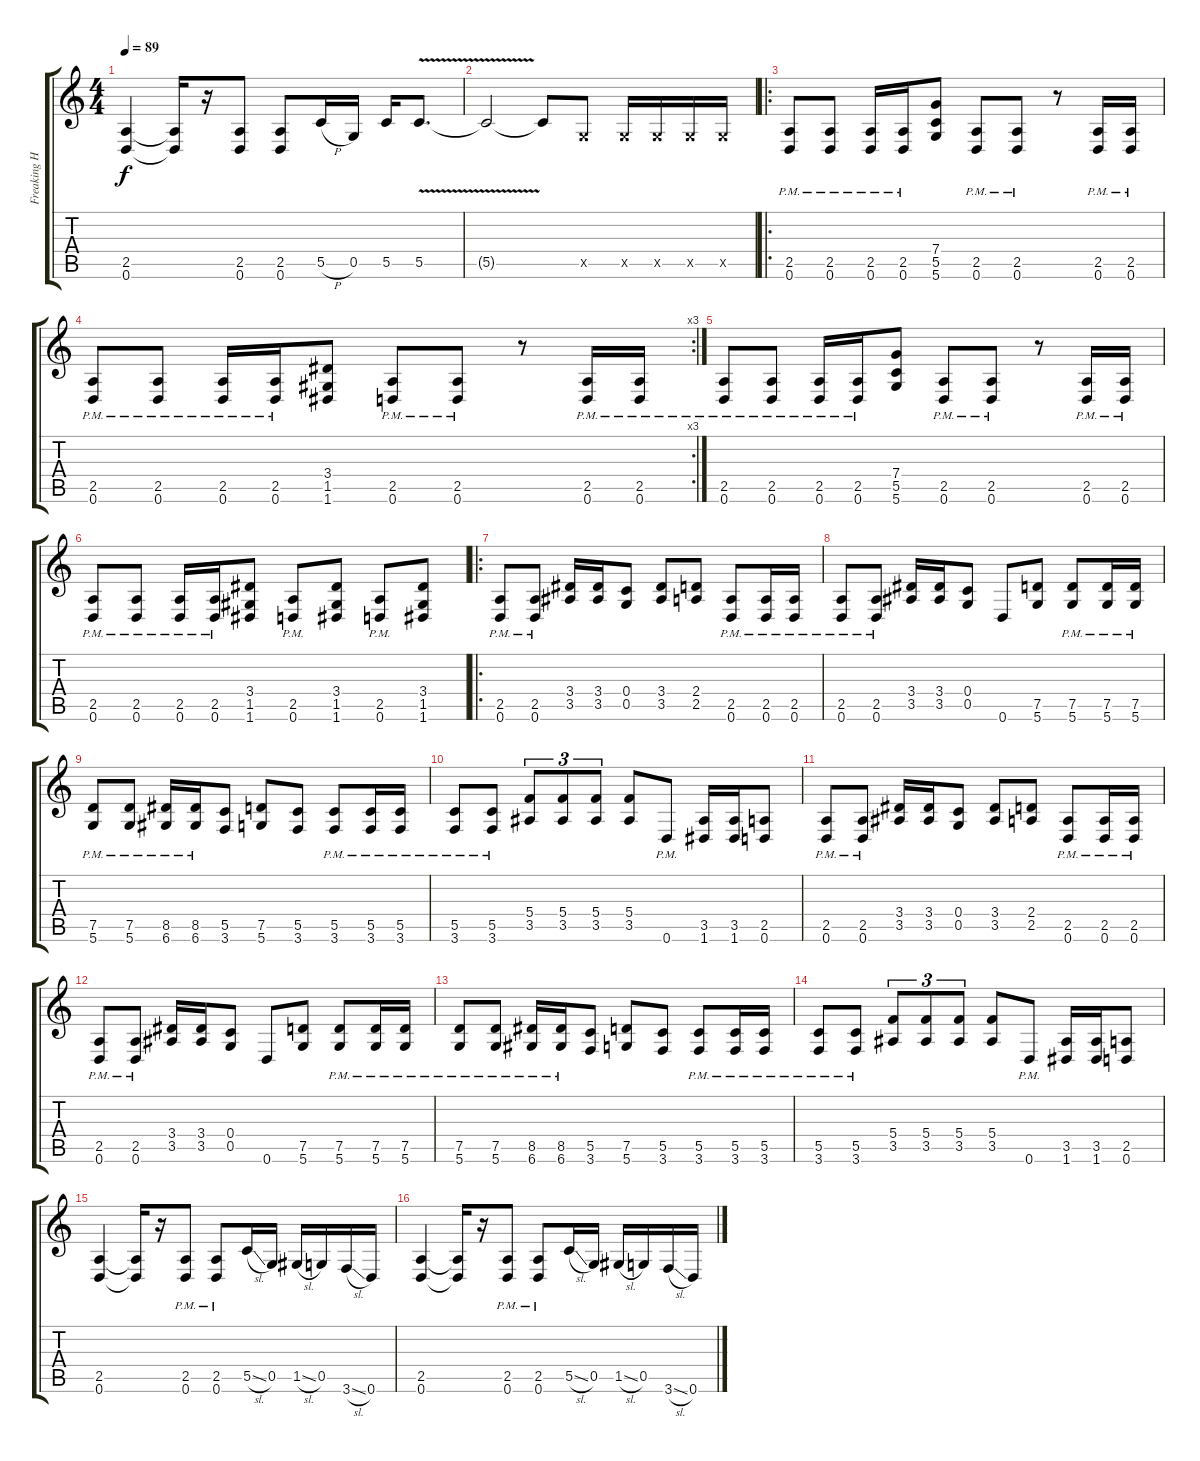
\track ("Freaking Hammet" "Freaking H") {instrument distortionguitar}
\staff {score tabs}
\tuning (D4 A3 F3 C3 G2 D2) {hide}
\ts (4 4)
\tempo 89
\clef g2
\ks c
(2.5 0.6).4{dy f} (2.5{t} 0.6{t}).16 r.16 (2.5 0.6).8 (2.5 0.6).8 5.5{h}.16 0.5.16 5.5.16 5.5{v}.8{d} |
5.5{t}.2 5.5{t}.8 0.5{x}.8 0.5{x}.16 0.5{x}.16 0.5{x}.16 0.5{x}.16 |
\ro
(2.5{pm} 0.6{pm}).8 (2.5{pm} 0.6{pm}).8 (2.5{pm} 0.6{pm}).16 (2.5{pm} 0.6{pm}).16 (7.4 5.5 5.6).8 (2.5{pm} 0.6{pm}).8 (2.5{pm} 0.6{pm}).8 r.8 (2.5{pm} 0.6{pm}).16 (2.5{pm} 0.6{pm}).16 |
\rc 3
(2.5{pm} 0.6{pm}).8 (2.5{pm} 0.6{pm}).8 (2.5{pm} 0.6{pm}).16 (2.5{pm} 0.6{pm}).16 (3.4 1.5 1.6).8 (2.5{pm} 0.6{pm}).8 (2.5{pm} 0.6{pm}).8 r.8 (2.5{pm} 0.6{pm}).16 (2.5{pm} 0.6{pm}).16 |
(2.5{pm} 0.6{pm}).8 (2.5{pm} 0.6{pm}).8 (2.5{pm} 0.6{pm}).16 (2.5{pm} 0.6{pm}).16 (7.4 5.5 5.6).8 (2.5{pm} 0.6{pm}).8 (2.5{pm} 0.6{pm}).8 r.8 (2.5{pm} 0.6{pm}).16 (2.5{pm} 0.6{pm}).16 |
(2.5{pm} 0.6{pm}).8 (2.5{pm} 0.6{pm}).8 (2.5{pm} 0.6{pm}).16 (2.5{pm} 0.6{pm}).16 (3.4 1.5 1.6).8 (2.5{pm} 0.6{pm}).8 (3.4 1.5 1.6).8 (2.5{pm} 0.6{pm}).8 (3.4 1.5 1.6).8 |
\ro
(2.5{pm} 0.6{pm}).8 (2.5{pm} 0.6{pm}).8 (3.4 3.5).16 (3.4 3.5).16 (0.4 0.5).8 (3.4 3.5).8 (2.4 2.5).8 (2.5{pm} 0.6{pm}).8 (2.5{pm} 0.6{pm}).16 (2.5{pm} 0.6{pm}).16 |
(2.5{pm} 0.6{pm}).8 (2.5{pm} 0.6{pm}).8 (3.4 3.5).16 (3.4 3.5).16 (0.4 0.5).8 0.6.8 (7.5 5.6).8 (7.5{pm} 5.6{pm}).8 (7.5{pm} 5.6{pm}).16 (7.5{pm} 5.6{pm}).16 |
(7.5{pm} 5.6{pm}).8 (7.5{pm} 5.6{pm}).8 (8.5{pm} 6.6{pm}).16 (8.5{pm} 6.6{pm}).16 (5.5 3.6).8 (7.5 5.6).8 (5.5 3.6).8 (5.5{pm} 3.6{pm}).8 (5.5{pm} 3.6{pm}).16 (5.5{pm} 3.6{pm}).16 |
(5.5{pm} 3.6{pm}).8 (5.5{pm} 3.6{pm}).8 (5.4 3.5).8{tu (3 2)} (5.4 3.5).8{tu (3 2)} (5.4 3.5).8{tu (3 2)} (5.4 3.5).8 0.6{pm}.8 (3.5 1.6).16 (3.5 1.6).16 (2.5 0.6).8 |
(2.5{pm} 0.6{pm}).8 (2.5{pm} 0.6{pm}).8 (3.4 3.5).16 (3.4 3.5).16 (0.4 0.5).8 (3.4 3.5).8 (2.4 2.5).8 (2.5{pm} 0.6{pm}).8 (2.5{pm} 0.6{pm}).16 (2.5{pm} 0.6{pm}).16 |
(2.5{pm} 0.6{pm}).8 (2.5{pm} 0.6{pm}).8 (3.4 3.5).16 (3.4 3.5).16 (0.4 0.5).8 0.6.8 (7.5 5.6).8 (7.5{pm} 5.6{pm}).8 (7.5{pm} 5.6{pm}).16 (7.5{pm} 5.6{pm}).16 |
(7.5{pm} 5.6{pm}).8 (7.5{pm} 5.6{pm}).8 (8.5{pm} 6.6{pm}).16 (8.5{pm} 6.6{pm}).16 (5.5 3.6).8 (7.5 5.6).8 (5.5 3.6).8 (5.5{pm} 3.6{pm}).8 (5.5{pm} 3.6{pm}).16 (5.5{pm} 3.6{pm}).16 |
(5.5{pm} 3.6{pm}).8 (5.5{pm} 3.6{pm}).8 (5.4 3.5).8{tu (3 2)} (5.4 3.5).8{tu (3 2)} (5.4 3.5).8{tu (3 2)} (5.4 3.5).8 0.6{pm}.8 (3.5 1.6).16 (3.5 1.6).16 (2.5 0.6).8 |
(2.5 0.6).4 (2.5{t} 0.6{t}).16 r.16 (2.5{pm} 0.6{pm}).8 (2.5{pm} 0.6{pm}).8 5.5{sl}.16 0.5.16 1.5{sl}.16 0.5.16 3.6{sl}.16 0.6.16 |
(2.5 0.6).4 (2.5{t} 0.6{t}).16 r.16 (2.5{pm} 0.6{pm}).8 (2.5{pm} 0.6{pm}).8 5.5{sl}.16 0.5.16 1.5{sl}.16 0.5.16 3.6{sl}.16 0.6.16
